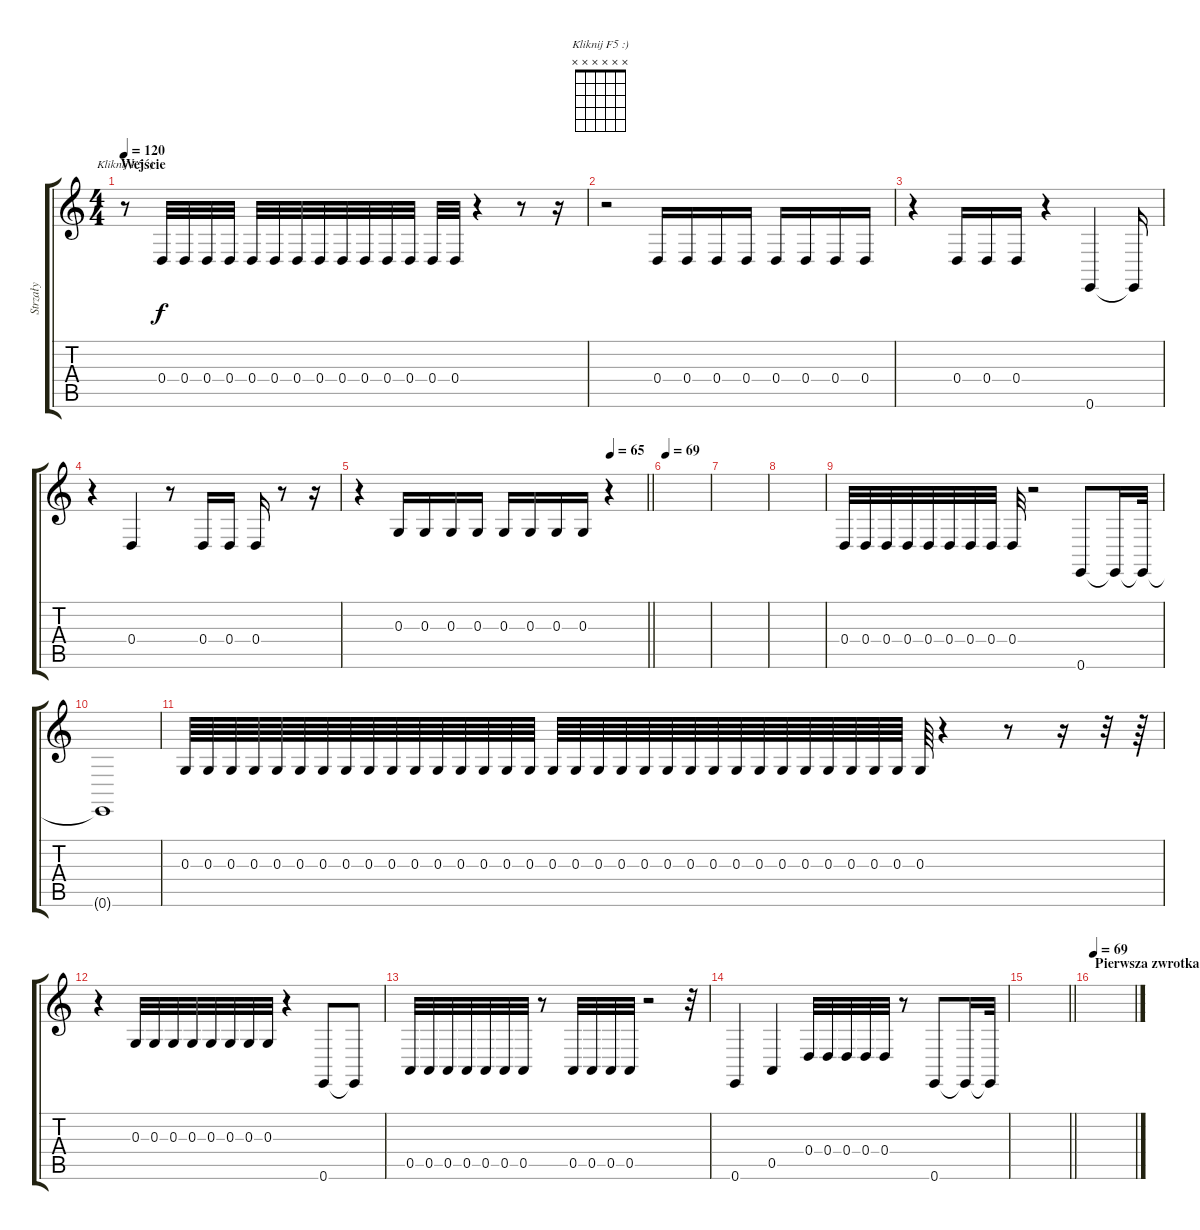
\track ("Strzały" "Strzały") {instrument gunshot}
\staff {score tabs}
\tuning (E4 B3 G3 D3 A2 E2) {hide}
\chord ("Kliknij F5 :)" x x x x x x)
\ts (4 4)
\section ("" "Wejście")
\tempo 120
\clef g2
\ks c
r.8{ch "Kliknij F5 :)" dy f instrument gunshot} 0.4.32{volume 5 balance 0} 0.4.32 0.4.32 0.4.32 0.4.32 0.4.32 0.4.32 0.4.32 0.4.32 0.4.32 0.4.32 0.4.32 0.4.32 0.4.32 r.4 r.8 r.16 |
r.2 0.4.16{balance 16} 0.4.16 0.4.16 0.4.16 0.4.16 0.4.16 0.4.16 0.4.16 |
r.4 0.4.16{balance 0} 0.4.16 0.4.16 r.4 0.6.4{balance 16} 0.6{t}.16 |
r.4 0.4.4{balance 0} r.8 0.4.16{balance 16} 0.4.16 0.4.16 r.8 r.16 |
\tempo (65 0.875)
\barLineRight lightlight
r.4{volume 5 balance 0} 0.3.16 0.3.16 0.3.16 0.3.16 0.3.16 0.3.16 0.3.16 0.3.16 r.4 |
\tempo 69
|
|
|
0.4.32{balance 0} 0.4.32 0.4.32 0.4.32 0.4.32 0.4.32 0.4.32 0.4.32 0.4.32 r.2 0.6.8{volume 16} 0.6{t}.16 0.6{t}.32 |
0.6{t}.1{volume 13} |
0.3.64{volume 5 balance 16} 0.3.64 0.3.64 0.3.64 0.3.64 0.3.64 0.3.64 0.3.64 0.3.64 0.3.64 0.3.64 0.3.64 0.3.64 0.3.64 0.3.64 0.3.64 0.3.64 0.3.64 0.3.64 0.3.64 0.3.64 0.3.64 0.3.64 0.3.64 0.3.64 0.3.64 0.3.64 0.3.64 0.3.64 0.3.64 0.3.64 0.3.64 0.3.64 r.4 r.8 r.16 r.32 r.64 |
r.4 0.3.32 0.3.32 0.3.32 0.3.32 0.3.32{volume 7} 0.3.32 0.3.32 0.3.32 r.4 0.6.8{volume 13} 0.6{t}.8{volume 7} |
0.5.32{balance 0} 0.5.32 0.5.32 0.5.32 0.5.32 0.5.32 0.5.32 r.8 0.5.32{balance 16} 0.5.32 0.5.32 0.5.32 r.2 r.32 |
0.6.4{volume 13} 0.5.4{volume 13} 0.4.32{volume 6} 0.4.32 0.4.32 0.4.32 0.4.32 r.8 0.6.8{volume 13} 0.6{t}.16 0.6{t}.32 |
\barLineRight lightlight
|
\section ("" "Pierwsza zwrotka")
\tempo 69
